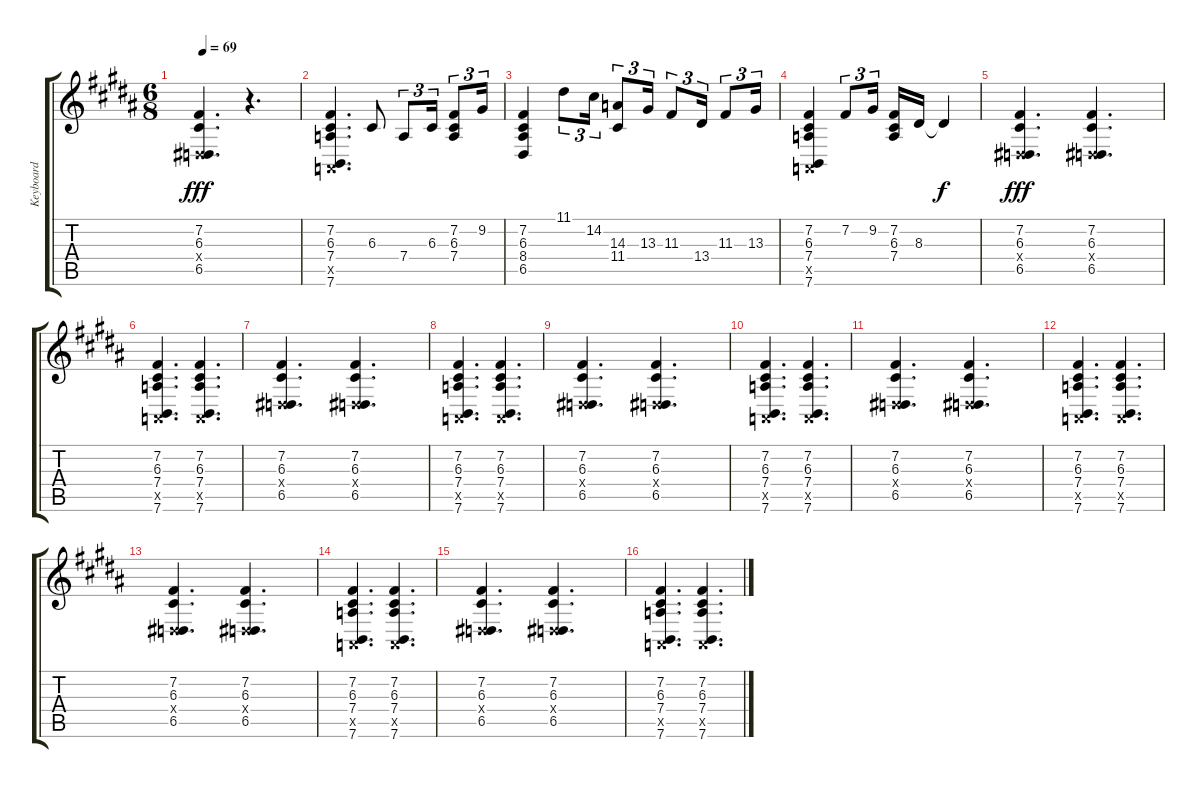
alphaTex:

\track ("Keyboard" "Keyboard") {instrument clavinet}
\staff {score tabs}
\tuning (E4 B3 G3 D3 A2 E2) {hide}
\ts (6 8)
\tempo 69
\clef g2
\ks b
(7.2 6.3 0.4{x} 6.5).4{d dy fff} r.4{d} |
(7.2 6.3 7.4 0.5{x} 7.6).4{d} 6.3.8 7.4.8{tu (3 2)} 6.3.16{tu (3 2)} (7.2 6.3 7.4).8{tu (3 2)} 9.2.16{tu (3 2)} |
(7.2 6.3 8.4 6.5).4 11.1.8{tu (3 2)} 14.2.16{tu (3 2)} (14.3 11.4).8{tu (3 2)} 13.3.16{tu (3 2)} 11.3.8{tu (3 2)} 13.4.16{tu (3 2)} 11.3.8{tu (3 2)} 13.3.16{tu (3 2)} |
(7.2 6.3 7.4 0.5{x} 7.6).4 7.2.8{tu (3 2)} 9.2.16{tu (3 2)} (7.2 6.3 7.4).16 8.3.16 8.3{t}.4{dy f} |
(7.2 6.3 0.4{x} 6.5).4{d dy fff} (7.2 6.3 0.4{x} 6.5).4{d} |
(7.2 6.3 7.4 0.5{x} 7.6).4{d} (7.2 6.3 7.4 0.5{x} 7.6).4{d} |
(7.2 6.3 0.4{x} 6.5).4{d} (7.2 6.3 0.4{x} 6.5).4{d} |
(7.2 6.3 7.4 0.5{x} 7.6).4{d} (7.2 6.3 7.4 0.5{x} 7.6).4{d} |
(7.2 6.3 0.4{x} 6.5).4{d} (7.2 6.3 0.4{x} 6.5).4{d} |
(7.2 6.3 7.4 0.5{x} 7.6).4{d} (7.2 6.3 7.4 0.5{x} 7.6).4{d} |
(7.2 6.3 0.4{x} 6.5).4{d} (7.2 6.3 0.4{x} 6.5).4{d} |
(7.2 6.3 7.4 0.5{x} 7.6).4{d} (7.2 6.3 7.4 0.5{x} 7.6).4{d} |
(7.2 6.3 0.4{x} 6.5).4{d} (7.2 6.3 0.4{x} 6.5).4{d} |
(7.2 6.3 7.4 0.5{x} 7.6).4{d} (7.2 6.3 7.4 0.5{x} 7.6).4{d} |
(7.2 6.3 0.4{x} 6.5).4{d} (7.2 6.3 0.4{x} 6.5).4{d} |
(7.2 6.3 7.4 0.5{x} 7.6).4{d} (7.2 6.3 7.4 0.5{x} 7.6).4{d}
